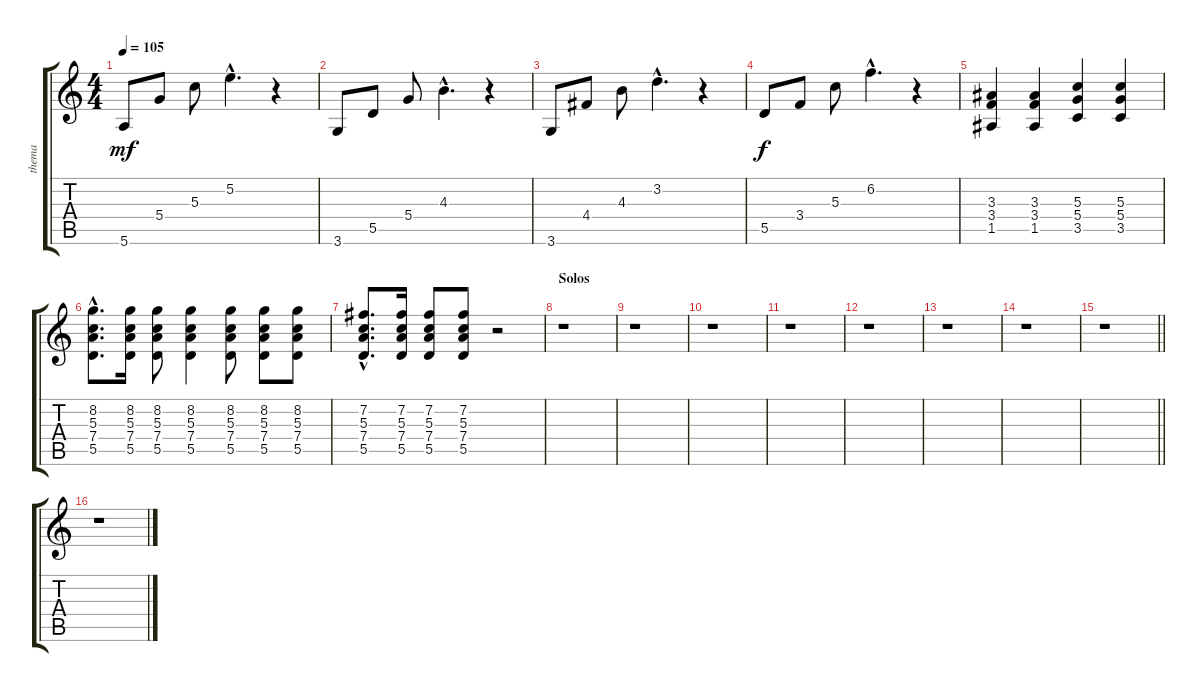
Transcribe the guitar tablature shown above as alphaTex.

\track ("thema" "thema") {instrument overdrivenguitar}
\staff {score tabs}
\tuning (E4 B3 G3 D3 A2 E2) {hide}
\ts (4 4)
\tempo 105
\clef g2
\ks c
5.6.8{dy mf} 5.4.8 5.3.8 5.2{hac}.4{d} r.4 |
3.6.8 5.5.8 5.4.8 4.3{hac}.4{d} r.4 |
3.6.8 4.4.8 4.3.8 3.2{hac}.4{d} r.4 |
5.5.8{dy f} 3.4.8 5.3.8 6.2{hac}.4{d} r.4 |
(3.3 3.4 1.5).4 (3.3 3.4 1.5).4 (5.3 5.4 3.5).4 (5.3 5.4 3.5).4 |
(8.2{hac} 5.3{hac} 7.4{hac} 5.5{hac}).8{d} (8.2 5.3 7.4 5.5).16 (8.2 5.3 7.4 5.5).8 (8.2 5.3 7.4 5.5).4 (8.2 5.3 7.4 5.5).8 (8.2 5.3 7.4 5.5).8 (8.2 5.3 7.4 5.5).8 |
(7.2{hac} 5.3{hac} 7.4{hac} 5.5{hac}).8{d} (7.2 5.3 7.4 5.5).16 (7.2 5.3 7.4 5.5).8 (7.2 5.3 7.4 5.5).8 r.2 |
\section ("" "Solos")
r.1 |
r.1 |
r.1 |
r.1 |
r.1 |
r.1 |
r.1 |
\barLineRight lightlight
r.1 |
r.1
